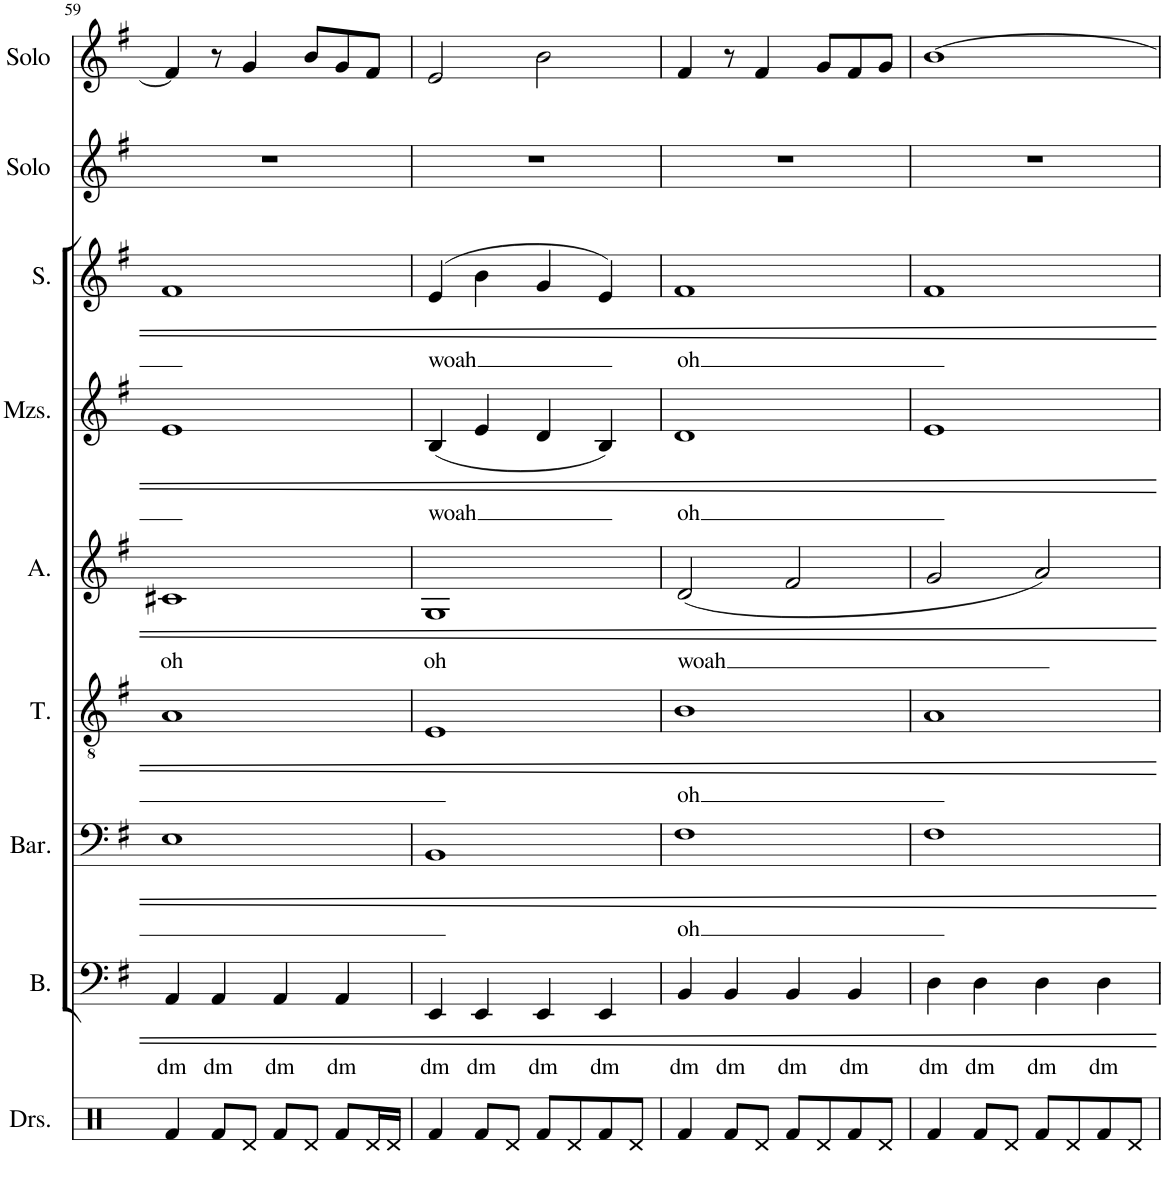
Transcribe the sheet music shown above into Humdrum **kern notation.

**kern	**kern	**text	**kern	**text	**kern	**text	**kern	**text	**kern	**text	**kern	**text	**kern	**kern
*part9	*part8	*part8	*part7	*part7	*part6	*part6	*part5	*part5	*part4	*part4	*part3	*part3	*part2	*part1
*staff9	*staff8	*staff8	*staff7	*staff7	*staff6	*staff6	*staff5	*staff5	*staff4	*staff4	*staff3	*staff3	*staff2	*staff1
*I"Drumset	*I"Bass	*	*I"Baritone	*	*I"Tenor	*	*I"Alto	*	*I"Mezzo-soprano	*	*I"Soprano	*	*I"Solo	*I"Solo
*I'Drs.	*I'B.	*	*I'Bar.	*	*I'T.	*	*I'A.	*	*I'Mzs.	*	*I'S.	*	*I'Solo	*I'Solo
!!LO:PB:g=z
*clefX	*clefF4	*	*clefF4	*	*clefGv2	*	*clefG2	*	*clefG2	*	*clefG2	*	*clefG2	*clefG2
*k[]	*k[f#]	*	*k[f#]	*	*k[f#]	*	*k[f#]	*	*k[f#]	*	*k[f#]	*	*k[f#]	*k[f#]
*M4/4	*M4/4	*	*M4/4	*	*M4/4	*	*M4/4	*	*M4/4	*	*M4/4	*	*M4/4	*M4/4
=59	=59	=59	=59	=59	=59	=59	=59	=59	=59	=59	=59	=59	=59	=59
!	!	!LO:LY:b	!	!	!	!	!	!LO:LY:b	!	!	!	!	!	!
4Rf/	4AA/	dm	1E	.	1A	.	1c#X	oh	1e	.	1f#	.	1r	4f#/]
!	!	!LO:LY:b	!	!	!	!	!	!	!	!	!	!	!	!
8Rf/L	4AA/	dm	.	.	.	.	.	.	.	.	.	.	.	8r
8Rd/J	.	.	.	.	.	.	.	.	.	.	.	.	.	4g/
!	!	!LO:LY:b	!	!	!	!	!	!	!	!	!	!	!	!
8Rf/L	4AA/	dm	.	.	.	.	.	.	.	.	.	.	.	.
8Rd/J	.	.	.	.	.	.	.	.	.	.	.	.	.	8b/L
!	!	!LO:LY:b	!	!	!	!	!	!	!	!	!	!	!	!
8Rf/L	4AA/	dm	.	.	.	.	.	.	.	.	.	.	.	8g/
16Rd/L	.	.	.	.	.	.	.	.	.	.	.	.	.	8f#/J
16Rd/JJ	.	.	.	.	.	.	.	.	.	.	.	.	.	.
=60	=60	=60	=60	=60	=60	=60	=60	=60	=60	=60	=60	=60	=60	=60
!	!	!LO:LY:b	!	!	!	!	!	!LO:LY:b	!	!LO:LY:b	!	!LO:LY:b	!	!
4Rf/	4EE/	dm	1BB	.	1E	.	1G	oh	(4B/	woah	(4e/	woah	1r	2e/
!	!	!LO:LY:b	!	!	!	!	!	!	!	!	!	!	!	!
8Rf/L	4EE/	dm	.	.	.	.	.	.	4e/	.	4b\	.	.	.
8Rd/J	.	.	.	.	.	.	.	.	.	.	.	.	.	.
!	!	!LO:LY:b	!	!	!	!	!	!	!	!	!	!	!	!
8Rf/L	4EE/	dm	.	.	.	.	.	.	4d/	.	4g/	.	.	2b\
8Rd/	.	.	.	.	.	.	.	.	.	.	.	.	.	.
!	!	!LO:LY:b	!	!	!	!	!	!	!	!	!	!	!	!
8Rf/	4EE/	dm	.	.	.	.	.	.	4B/)	.	4e/)	.	.	.
8Rd/J	.	.	.	.	.	.	.	.	.	.	.	.	.	.
=61	=61	=61	=61	=61	=61	=61	=61	=61	=61	=61	=61	=61	=61	=61
!	!	!LO:LY:b	!	!LO:LY:b	!	!LO:LY:b	!	!LO:LY:b	!	!LO:LY:b	!	!LO:LY:b	!	!
4Rf/	4BB/	dm	1F#	oh	1B	oh	(2d/	woah	1d	oh	1f#	oh	1r	4f#/
!	!	!LO:LY:b	!	!	!	!	!	!	!	!	!	!	!	!
8Rf/L	4BB/	dm	.	.	.	.	.	.	.	.	.	.	.	8r
8Rd/J	.	.	.	.	.	.	.	.	.	.	.	.	.	4f#/
!	!	!LO:LY:b	!	!	!	!	!	!	!	!	!	!	!	!
8Rf/L	4BB/	dm	.	.	.	.	2f#/	.	.	.	.	.	.	.
8Rd/	.	.	.	.	.	.	.	.	.	.	.	.	.	8g/L
!	!	!LO:LY:b	!	!	!	!	!	!	!	!	!	!	!	!
8Rf/	4BB/	dm	.	.	.	.	.	.	.	.	.	.	.	8f#/
8Rd/J	.	.	.	.	.	.	.	.	.	.	.	.	.	8g/J
=62	=62	=62	=62	=62	=62	=62	=62	=62	=62	=62	=62	=62	=62	=62
!	!	!LO:LY:b	!	!	!	!	!	!	!	!	!	!	!	!
4Rf/	4D\	dm	1F#	.	1A	.	2g/	.	1e	.	1f#	.	1r	[1b
!	!	!LO:LY:b	!	!	!	!	!	!	!	!	!	!	!	!
8Rf/L	4D\	dm	.	.	.	.	.	.	.	.	.	.	.	.
8Rd/J	.	.	.	.	.	.	.	.	.	.	.	.	.	.
!	!	!LO:LY:b	!	!	!	!	!	!	!	!	!	!	!	!
8Rf/L	4D\	dm	.	.	.	.	2a/)	.	.	.	.	.	.	.
8Rd/	.	.	.	.	.	.	.	.	.	.	.	.	.	.
!	!	!LO:LY:b	!	!	!	!	!	!	!	!	!	!	!	!
8Rf/	4D\	dm	.	.	.	.	.	.	.	.	.	.	.	.
8Rd/J	.	.	.	.	.	.	.	.	.	.	.	.	.	.
=	=	=	=	=	=	=	=	=	=	=	=	=	=	=
*-	*-	*-	*-	*-	*-	*-	*-	*-	*-	*-	*-	*-	*-	*-
